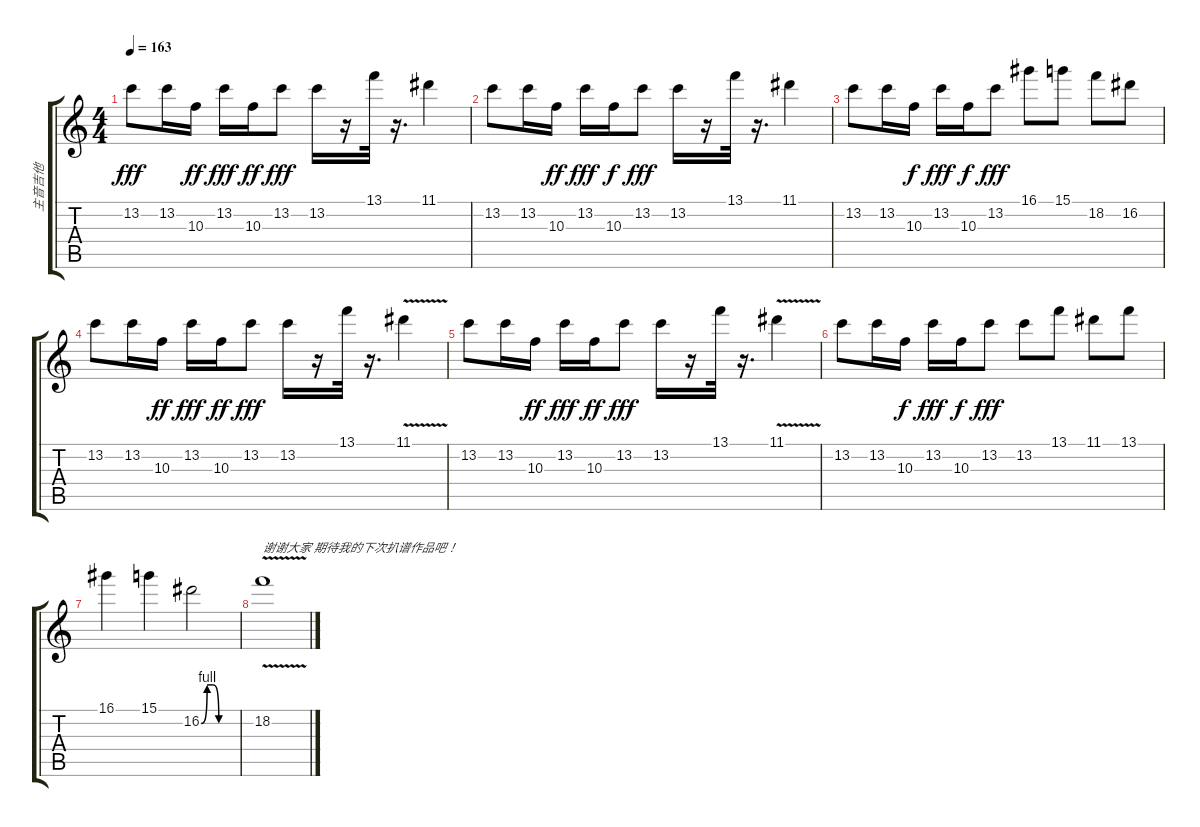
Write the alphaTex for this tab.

\track ("主音吉他" "主音吉他") {instrument overdrivenguitar}
\staff {score tabs}
\tuning (E4 B3 G3 D3 A2 E2) {hide}
\ts (4 4)
\tempo 163
\clef g2
\ks c
13.2.8{dy fff} 13.2.16 10.3.16{dy ff} 13.2.16{dy fff} 10.3.16{dy ff} 13.2.8{dy fff} 13.2.16 r.16 13.1.32 r.16{d} 11.1.4 |
13.2.8 13.2.16 10.3.16{dy ff} 13.2.16{dy fff} 10.3.16{dy f} 13.2.8{dy fff} 13.2.16 r.16 13.1.32 r.16{d} 11.1.4 |
13.2.8 13.2.16 10.3.16{dy f} 13.2.16{dy fff} 10.3.16{dy f} 13.2.8{dy fff} 16.1.8 15.1.8 18.2.8 16.2.8 |
13.2.8 13.2.16 10.3.16{dy ff} 13.2.16{dy fff} 10.3.16{dy ff} 13.2.8{dy fff} 13.2.16 r.16 13.1.32 r.16{d} 11.1{v}.4 |
13.2.8 13.2.16 10.3.16{dy ff} 13.2.16{dy fff} 10.3.16{dy ff} 13.2.8{dy fff} 13.2.16 r.16 13.1.32{txt ""} r.16{d} 11.1{v}.4 |
13.2.8 13.2.16 10.3.16{dy f} 13.2.16{dy fff} 10.3.16{dy f} 13.2.8{dy fff} 13.2.8 13.1.8 11.1.8 13.1.8 |
16.1.4 15.1.4 16.2{be (custom 0 0 10 4 20 4 30 0 60 0)}.2 |
18.2{v}.1{txt "谢谢大家 期待我的下次扒谱作品吧！"}
